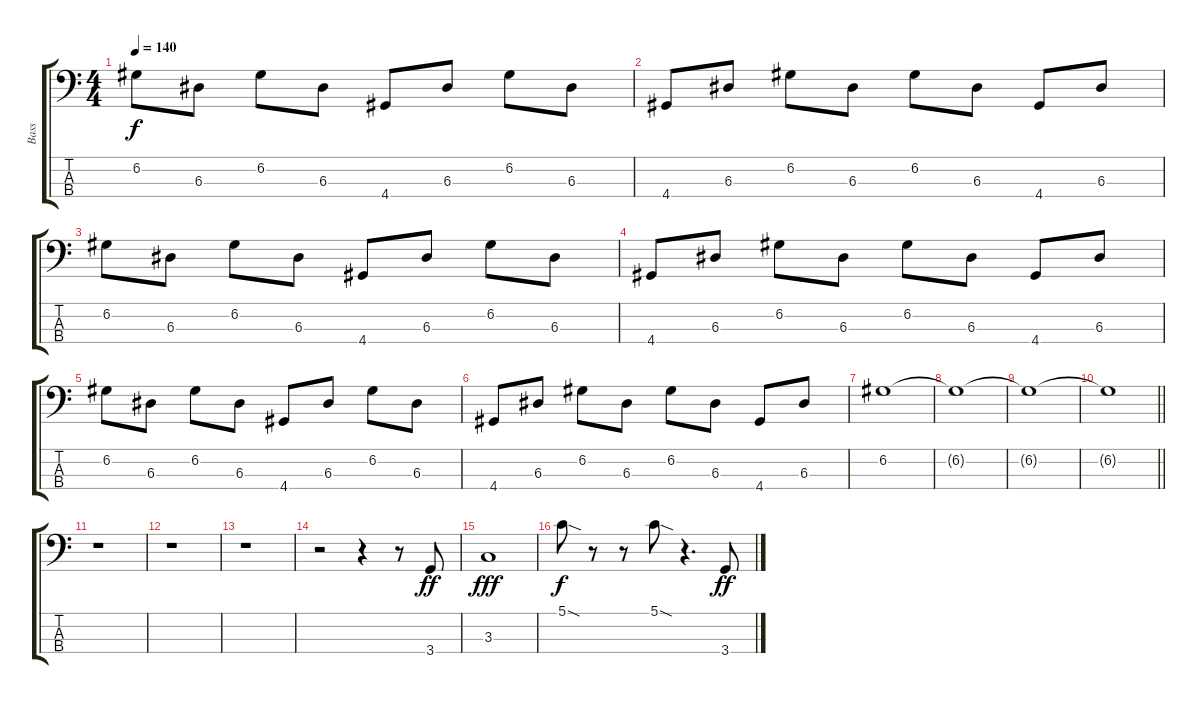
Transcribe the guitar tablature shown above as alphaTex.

\track ("Bass" "Bass") {instrument electricbassfinger}
\staff {score tabs}
\tuning (G2 D2 A1 E1) {hide}
\ts (4 4)
\tempo 140
\clef f4
\ks c
6.2.8{dy f} 6.3.8 6.2.8 6.3.8 4.4.8 6.3.8 6.2.8 6.3.8 |
4.4.8 6.3.8 6.2.8 6.3.8 6.2.8 6.3.8 4.4.8 6.3.8 |
6.2.8 6.3.8 6.2.8 6.3.8 4.4.8 6.3.8 6.2.8 6.3.8 |
4.4.8 6.3.8 6.2.8 6.3.8 6.2.8 6.3.8 4.4.8 6.3.8 |
6.2.8 6.3.8 6.2.8 6.3.8 4.4.8 6.3.8 6.2.8 6.3.8 |
4.4.8 6.3.8 6.2.8 6.3.8 6.2.8 6.3.8 4.4.8 6.3.8 |
6.2.1 |
6.2{t}.1 |
6.2{t}.1 |
\barLineRight lightlight
6.2{t}.1 |
r.1 |
r.1 |
r.1 |
r.2 r.4 r.8 3.4.8{dy ff} |
3.3.1{dy fff} |
5.1{sod}.8{dy f} r.8 r.8 5.1{sod}.8 r.4{d} 3.4.8{dy ff}
